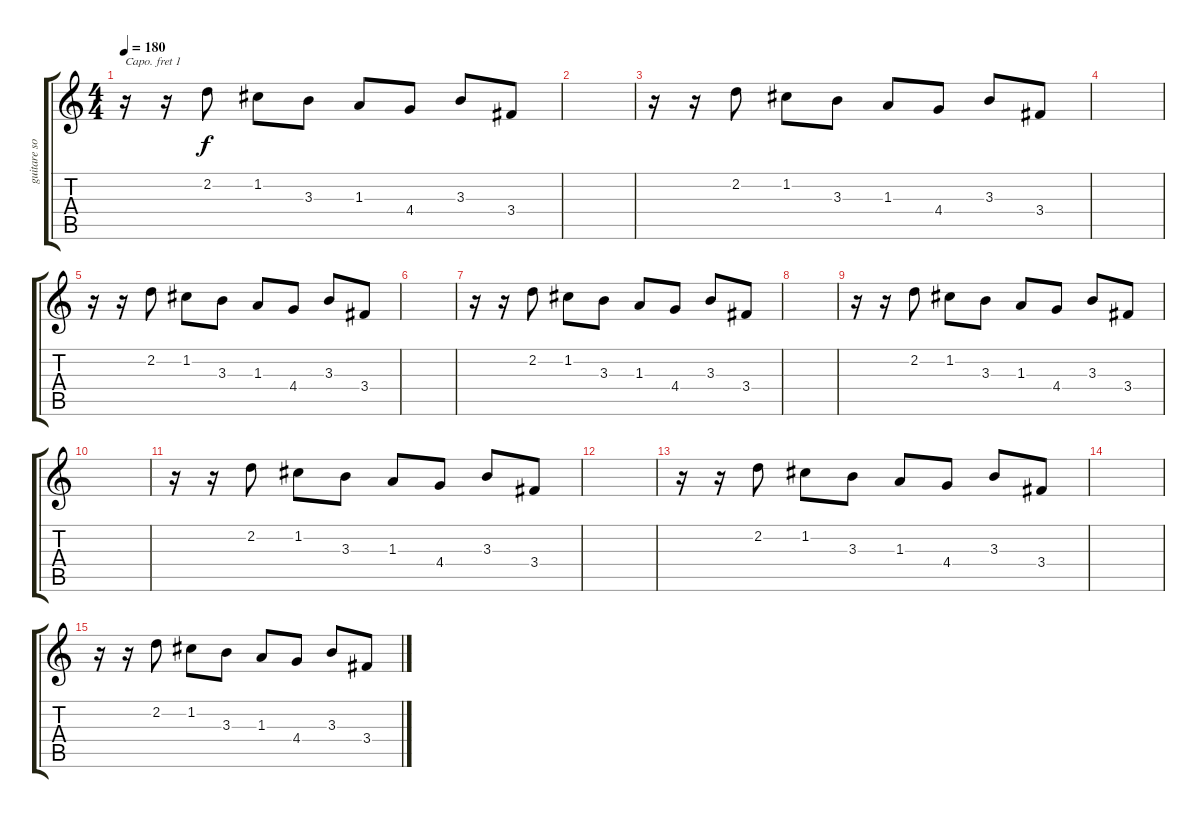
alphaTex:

\track ("guitare solo " "guitare so") {instrument electricguitarmuted}
\staff {score tabs}
\capo 1
\tuning (E4 B3 G3 D3 A2 E2) {hide}
\ts (4 4)
\tempo 180
\clef g2
\ks c
r.16{dy f} r.16 2.2.8 1.2.8 3.3.8 1.3.8 4.4.8 3.3.8 3.4.8 |
|
r.16 r.16 2.2.8 1.2.8 3.3.8 1.3.8 4.4.8 3.3.8 3.4.8 |
|
r.16 r.16 2.2.8 1.2.8 3.3.8 1.3.8 4.4.8 3.3.8 3.4.8 |
|
r.16 r.16 2.2.8 1.2.8 3.3.8 1.3.8 4.4.8 3.3.8 3.4.8 |
|
r.16 r.16 2.2.8 1.2.8 3.3.8 1.3.8 4.4.8 3.3.8 3.4.8 |
|
r.16 r.16 2.2.8 1.2.8 3.3.8 1.3.8 4.4.8 3.3.8 3.4.8 |
|
r.16 r.16 2.2.8 1.2.8 3.3.8 1.3.8 4.4.8 3.3.8 3.4.8 |
|
r.16 r.16 2.2.8 1.2.8 3.3.8 1.3.8 4.4.8 3.3.8 3.4.8
